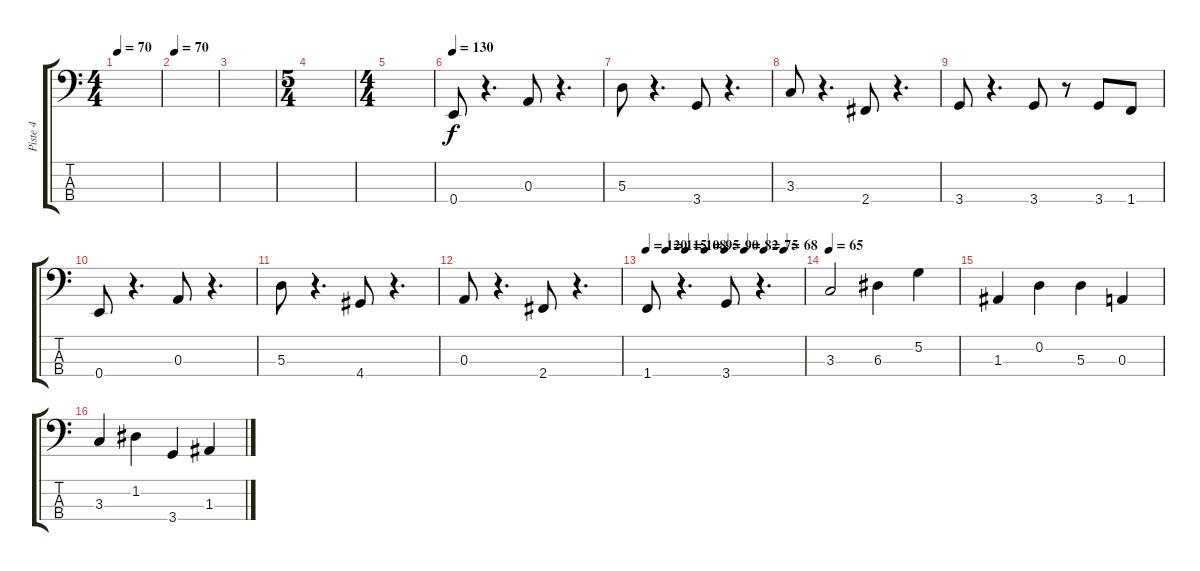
\track ("Piste 4" "Piste 4") {instrument electricbassfinger}
\staff {score tabs}
\tuning (G2 D2 A1 E1) {hide}
\ts (4 4)
\tempo 70
\clef f4
\ks c
|
\tempo 70
|
|
\ts (5 4)
|
\ts (4 4)
|
\tempo 130
0.4.8 r.4{d} 0.3.8 r.4{d} |
5.3.8 r.4{d} 3.4.8 r.4{d} |
3.3.8 r.4{d} 2.4.8 r.4{d} |
3.4.8 r.4{d} 3.4.8 r.8 3.4.8 1.4.8 |
0.4.8 r.4{d} 0.3.8 r.4{d} |
5.3.8 r.4{d} 4.4.8 r.4{d} |
0.3.8 r.4{d} 2.4.8 r.4{d} |
\tempo 120
\tempo (115 0.125)
\tempo (108 0.25)
\tempo (95 0.375)
\tempo (90 0.5)
\tempo (82 0.625)
\tempo (75 0.75)
\tempo (68 0.875)
1.4.8 r.4{d} 3.4.8 r.4{d} |
\tempo 65
3.3.2 6.3.4 5.2.4 |
1.3.4 0.2.4 5.3.4 0.3.4 |
3.3.4 1.2.4 3.4.4 1.3.4
